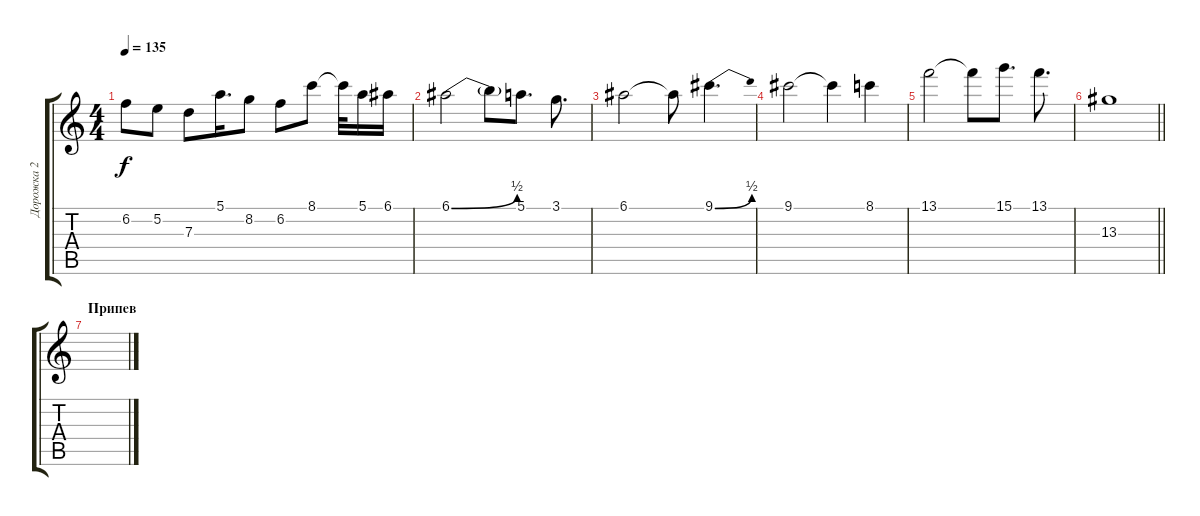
\track ("Дорожка 2" "Дорожка 2") {instrument distortionguitar}
\staff {score tabs}
\tuning (E4 B3 G3 D3 A2 E2) {hide}
\ts (4 4)
\tempo 135
\clef g2
\ks c
6.2.8{dy f} 5.2.8 7.3.8 5.1.16{d} 8.2.8 6.2.8 8.1.8 8.1{t}.32 5.1.16 6.1.16 |
6.1{be (bend 0 0 60 2)}.2 6.1{t}.8 5.1.8{d} 3.1.8{d} |
6.1.2 6.1{t}.8 9.1{be (bend 0 0 60 2)}.4{d} |
9.1.2 9.1{t}.4 8.1.4 |
13.1.2 13.1{t}.8 15.1.8{d} 13.1.8{d} |
\barLineRight lightlight
13.3.1 |
\section ("" "Припев")
